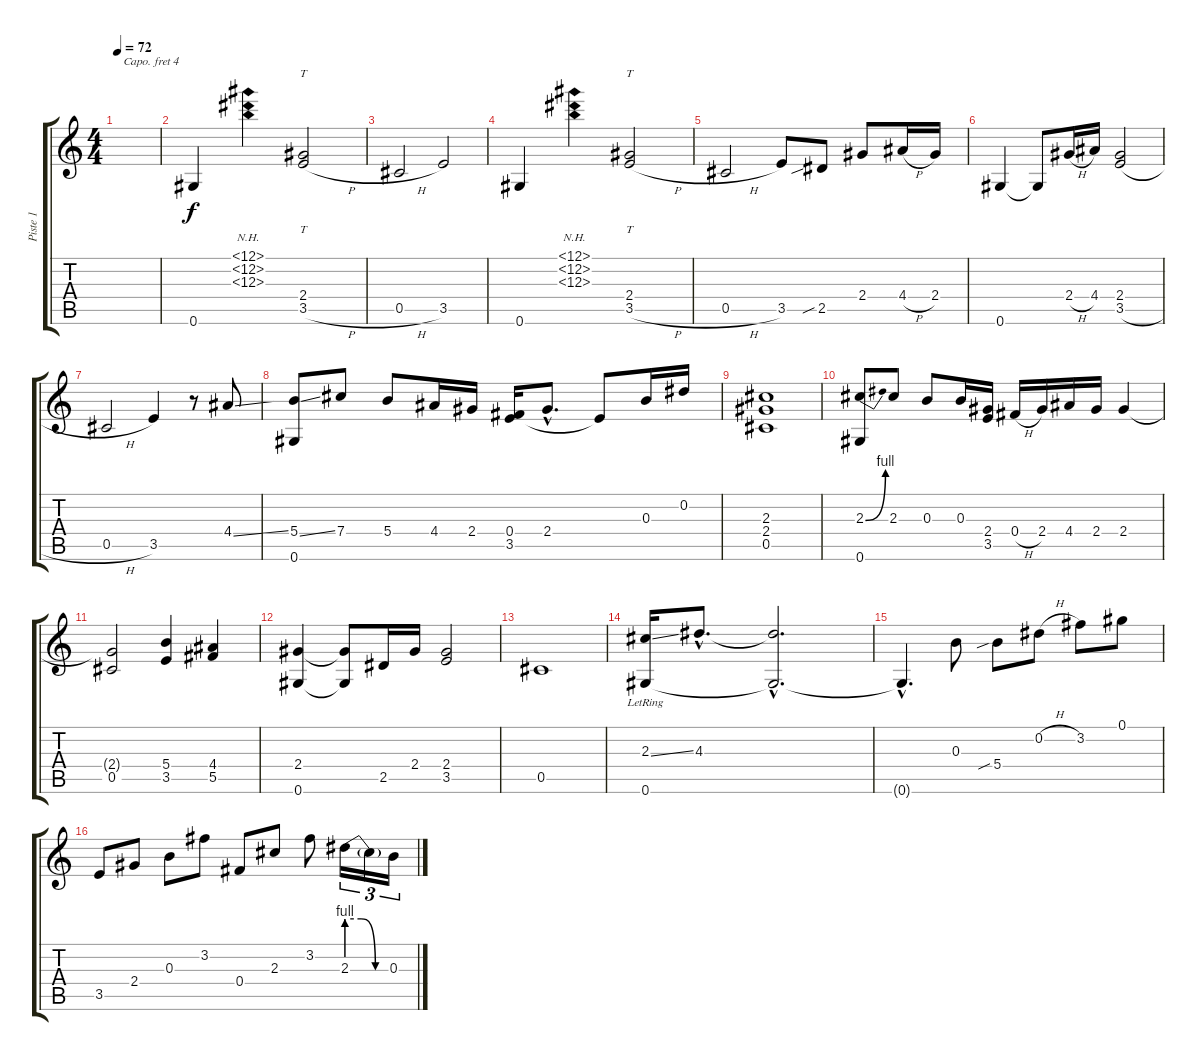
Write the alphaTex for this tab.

\track ("Piste 1" "Piste 1") {instrument acousticguitarnylon}
\staff {score tabs}
\capo 4
\tuning (E4 B3 G3 D3 A2 E2) {hide}
\ts (4 4)
\tempo 72
\clef g2
\ks c
|
0.6.4 (12.1{nh} 12.2{nh} 12.3{nh}).4 (2.4 3.5{h}).2{tt} |
0.5{h}.2 3.5.2 |
0.6.4 (12.1{nh} 12.2{nh} 12.3{nh}).4 (2.4 3.5{h}).2{tt} |
0.5{h}.2 3.5.8 2.5{sib}.8 2.4.8 4.4{h}.16 2.4.16 |
0.6.4 0.6{t}.8 2.4{h}.16 4.4.16 (2.4 3.5{h}).2 |
0.5{h}.2 3.5.4 r.8 4.4{ss}.8 |
(5.4{ss} 0.6).8 7.4.8 5.4.8 4.4.16 2.4.16 (0.4 3.5).16 2.4{hac}.8{d} 3.5{t}.8 0.3.16 0.2.16 |
(2.3 2.4 0.5).1 |
(2.3{be (bend 0 0 60 4)} 0.6).8 2.3.8 0.3.8 0.3.16 (2.4 3.5).16 0.4{h}.16 2.4.16 4.4.16 2.4.16 2.4.4 |
(2.4{t} 0.5).2 (5.4 3.5).4 (4.4 5.5).4 |
(2.4 0.6).4 (2.4{t} 0.6{t}).8 2.5.16 2.4.16 (2.4 3.5).2 |
0.5.1 |
(2.3{ss} 0.6{lr}).16 4.3{hac}.8{d} (4.3{hac t} 0.6{hac t}).2{d} |
0.6{hac t}.4{d} 0.3.8 5.4{sib}.8 0.2{h}.8 3.2.8 0.1.8 |
3.5.8 2.4.8 0.3.8 3.2.8 0.4.8 2.3.8 3.2.8 2.3{be (custom 0 4 20 4 40 0 60 0)}.16{tu (3 2)} 2.3{t}.16{tu (3 2)} 0.3{h}.16{tu (3 2)}
